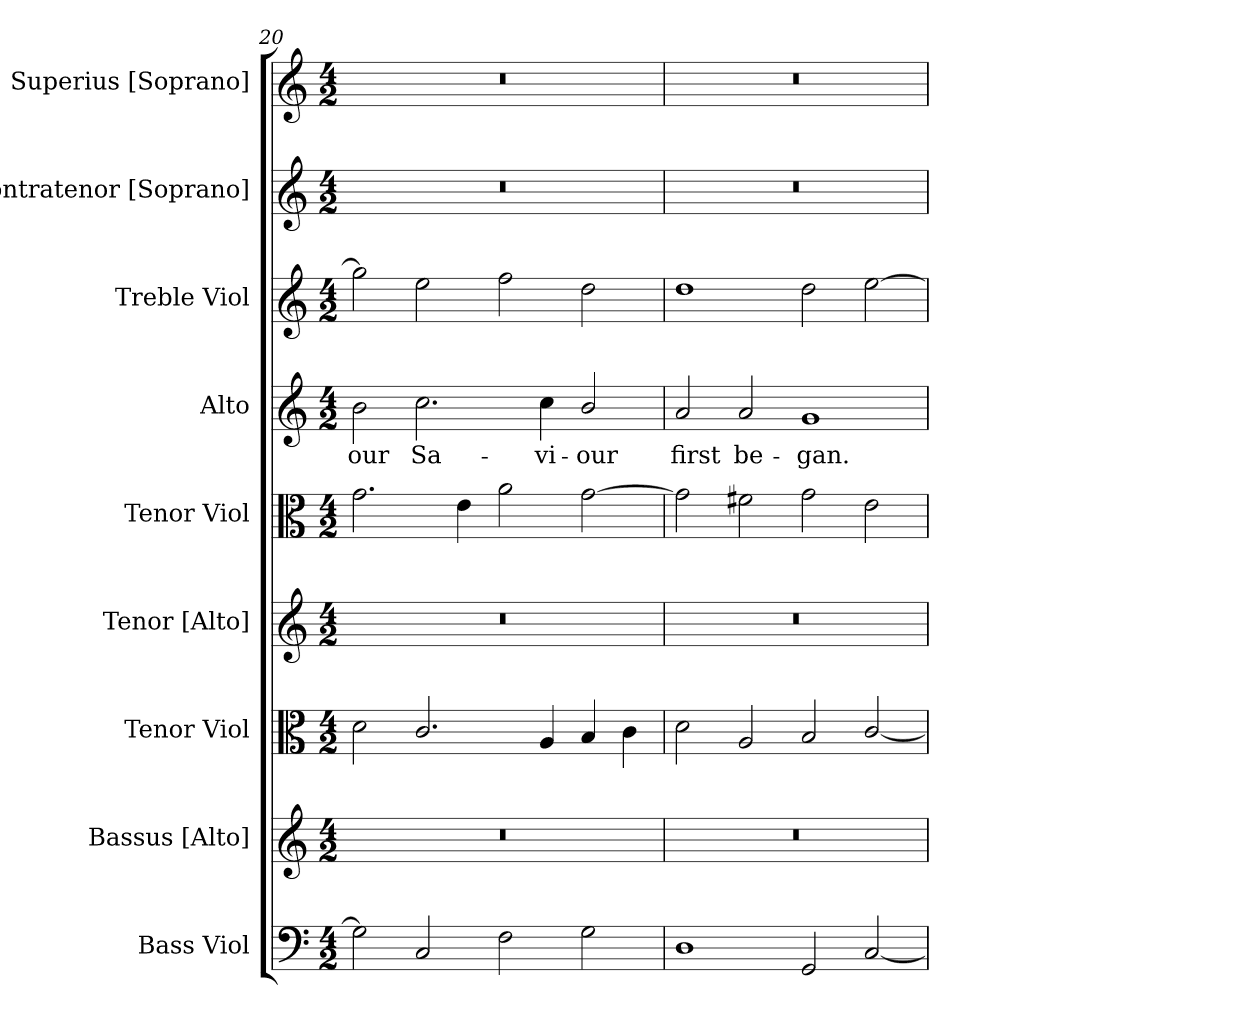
**kern	**kern	**kern	**kern	**kern	**kern	**text	**kern	**kern	**kern
*part9	*part8	*part7	*part6	*part5	*part4	*part4	*part3	*part2	*part1
*staff9	*staff8	*staff7	*staff6	*staff5	*staff4	*staff4	*staff3	*staff2	*staff1
*I"Bass Viol	*I"Bassus [Alto]	*I"Tenor Viol	*I"Tenor [Alto]	*I"Tenor Viol	*I"Alto	*	*I"Treble Viol	*I"Contratenor [Soprano]	*I"Superius [Soprano]
*I'B.V.	*I'Alto	*I'T.V.	*I'Alto	*I'T.V.	*I'A.	*	*I'Tr. V.	*I'Soprano	*I'Soprano
*clefF4	*clefG2	*clefC3	*clefG2	*clefC3	*clefG2	*	*clefG2	*clefG2	*clefG2
*k[]	*k[]	*k[]	*k[]	*k[]	*k[]	*	*k[]	*k[]	*k[]
*C:	*C:	*C:	*C:	*C:	*C:	*	*C:	*C:	*C:
*M4/2	*M4/2	*M4/2	*M4/2	*M4/2	*M4/2	*	*M4/2	*M4/2	*M4/2
=20	=20	=20	=20	=20	=20	=20	=20	=20	=20
!	!LO:N:vis=1	!	!LO:N:vis=1	!	!	!	!	!	!
!	!	!	!	!	!	!LO:LY:b:color=#000000	!	!LO:N:vis=1	!LO:N:vis=1
2Gi\]	0r	2di\	0r	2.gi\	2bi\	our	2ggi\]	0r	0r
!	!	!	!	!	!	!LO:LY:b:color=#000000	!	!	!
2Ci/	.	2.ci/	.	.	2.cci\	Sa-	2eei\	.	.
.	.	.	.	4ei\	.	.	.	.	.
2Fi\	.	.	.	2ai\	.	.	2ffi\	.	.
!	!	!	!	!	!	!LO:LY:b:color=#000000	!	!	!
.	.	4Ai/	.	.	4cci\	-vi-	.	.	.
!	!	!	!	!	!	!LO:LY:b:color=#000000	!	!	!
2Gi\	.	4Bi/	.	[2gi\	2bi/	-our	2ddi\	.	.
.	.	4ci\	.	.	.	.	.	.	.
!!LO:LB:g=z
=21	=21	=21	=21	=21	=21	=21	=21	=21	=21
!	!LO:N:vis=1	!	!LO:N:vis=1	!	!	!	!	!	!
!	!	!	!	!	!	!LO:LY:b:color=#000000	!	!LO:N:vis=1	!LO:N:vis=1
1Di	0r	2di\	0r	2gi\]	2ai/	first	1ddi	0r	0r
!	!	!	!	!	!	!LO:LY:b:color=#000000	!	!	!
.	.	2Ai/	.	2f#Xi\	2ai/	be-	.	.	.
!	!	!	!	!	!	!LO:LY:b:color=#000000	!	!	!
2GGi/	.	2Bi/	.	2gi\	1gi	-gan.	2ddi\	.	.
[2Ci/	.	[2ci/	.	2ei\	.	.	[2eei\	.	.
=	=	=	=	=	=	=	=	=	=
*-	*-	*-	*-	*-	*-	*-	*-	*-	*-
